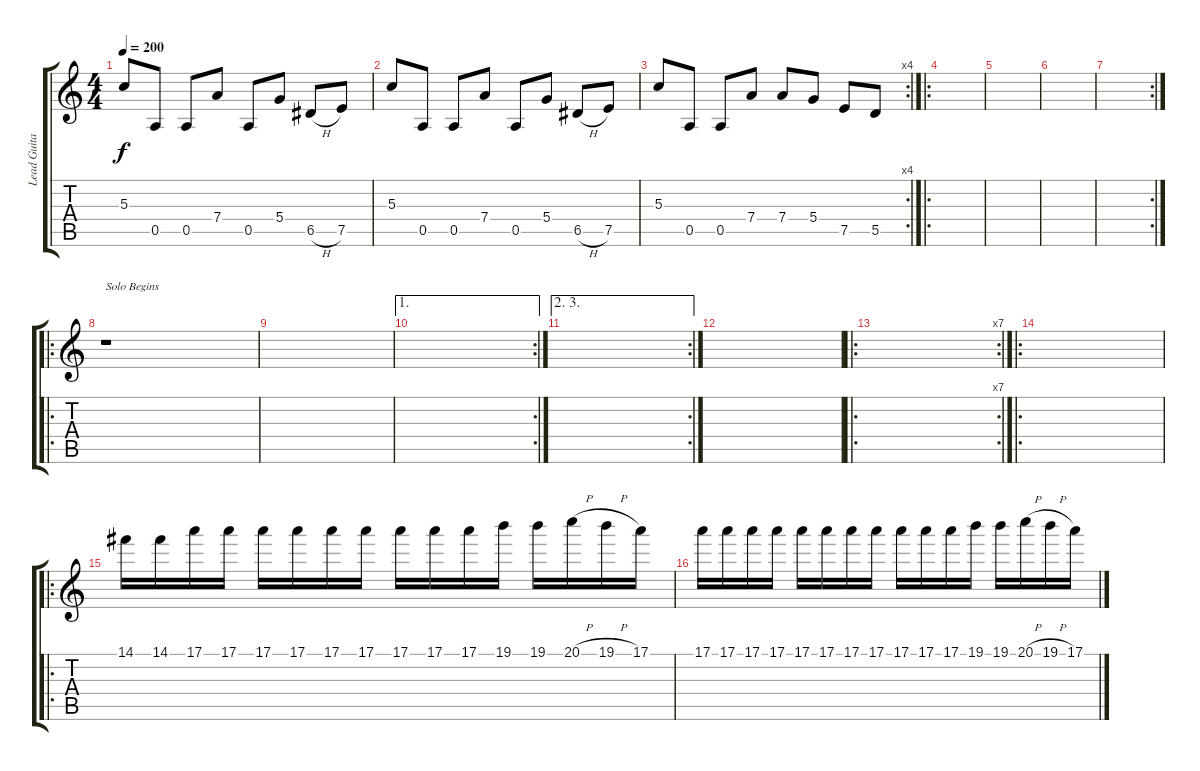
\track ("Lead Guitar" "Lead Guita") {instrument distortionguitar}
\staff {score tabs}
\tuning (E4 B3 G3 D3 A2 E2) {hide}
\ts (4 4)
\tempo 200
\clef g2
\ks c
5.3.8{dy f} 0.5.8 0.5.8 7.4.8 0.5.8 5.4.8 6.5{h}.8 7.5.8 |
5.3.8 0.5.8 0.5.8 7.4.8 0.5.8 5.4.8 6.5{h}.8 7.5.8 |
\rc 4
5.3.8 0.5.8 0.5.8 7.4.8 7.4.8 5.4.8 7.5.8 5.5.8 |
\ro
|
|
|
\rc 2
|
\ro
r.1{txt "Solo Begins"} |
|
\ae 1
\rc 2
|
\ae (2 3)
\rc 2
|
|
\ro
\rc 7
|
\ro
|
\ro
14.1.16 14.1.16 17.1.16 17.1.16 17.1.16 17.1.16 17.1.16 17.1.16 17.1.16 17.1.16 17.1.16 19.1.16 19.1.16 20.1{h}.16 19.1{h}.16 17.1.16 |
17.1.16 17.1.16 17.1.16 17.1.16 17.1.16 17.1.16 17.1.16 17.1.16 17.1.16 17.1.16 17.1.16 19.1.16 19.1.16 20.1{h}.16 19.1{h}.16 17.1.16
